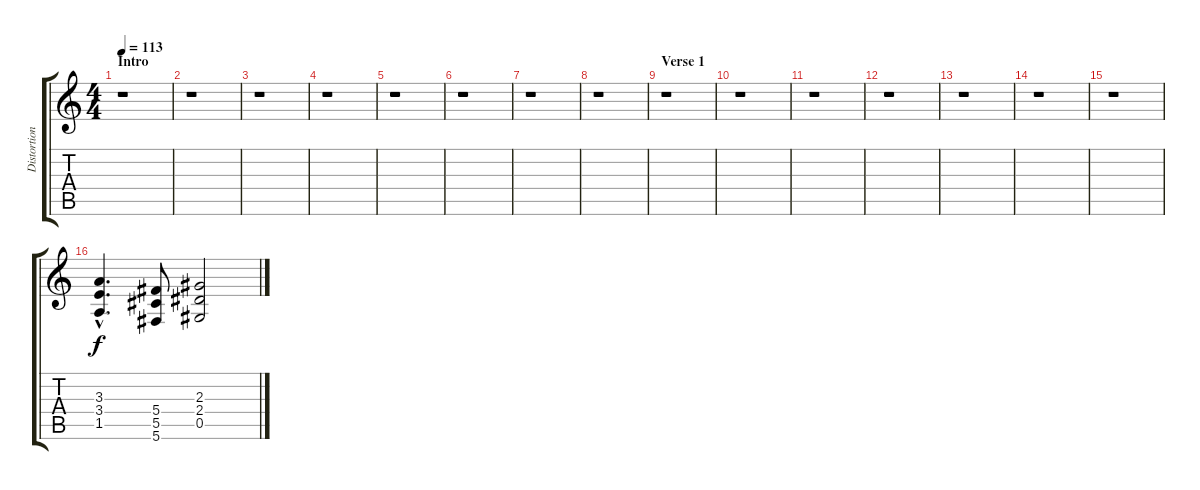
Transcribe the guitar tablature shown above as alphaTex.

\track ("Distortion 2" "Distortion") {instrument distortionguitar}
\staff {score tabs}
\tuning (Eb4 Bb3 Gb3 Db3 Ab2 Db2) {hide}
\ts (4 4)
\section ("" "Intro")
\tempo 113
\clef g2
\ks c
r.1{dy f instrument distortionguitar} |
r.1 |
r.1 |
r.1 |
r.1 |
r.1 |
r.1 |
r.1 |
\section ("" "Verse 1")
r.1 |
r.1 |
r.1 |
r.1 |
r.1 |
r.1 |
r.1 |
(3.3{hac} 3.4{hac} 1.5{hac}).4{d} (5.4 5.5 5.6).8 (2.3 2.4 0.5).2
